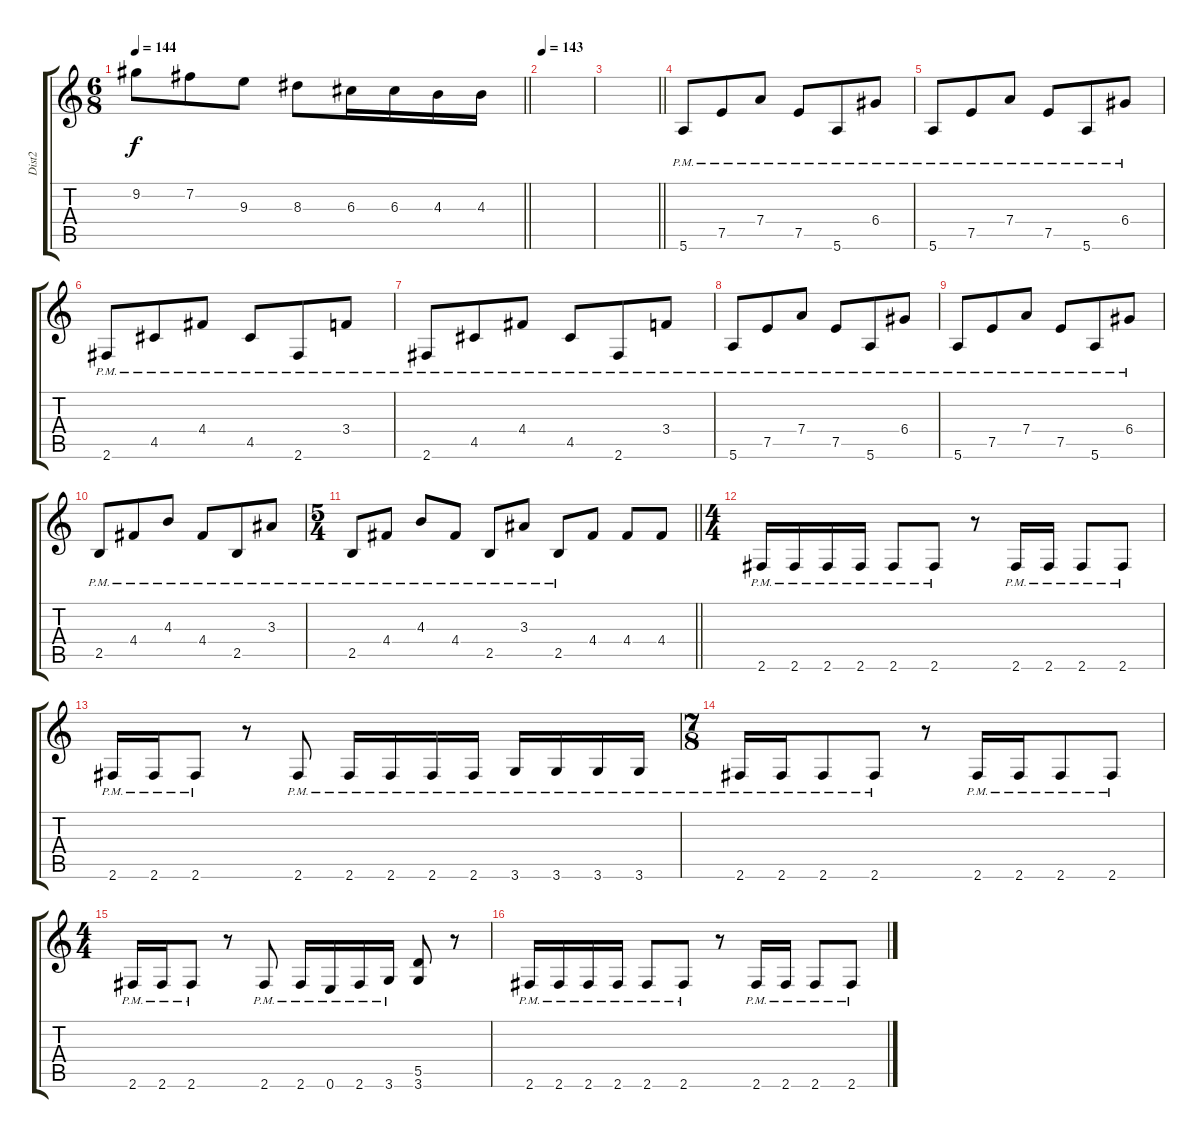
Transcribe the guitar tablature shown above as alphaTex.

\track ("Dist2" "Dist2") {instrument distortionguitar}
\staff {score tabs}
\tuning (E4 B3 G3 D3 A2 E2) {hide}
\ts (6 8)
\tempo 144
\clef g2
\barLineRight lightlight
\ks c
9.2.8{dy f} 7.2.8 9.3.8 8.3.8 6.3.16 6.3.16 4.3.16 4.3.16 |
\section ("" "")
\tempo 143
|
\barLineRight lightlight
|
5.6{pm}.8 7.5{pm}.8 7.4{pm}.8 7.5{pm}.8 5.6{pm}.8 6.4{pm}.8 |
5.6{pm}.8 7.5{pm}.8 7.4{pm}.8 7.5{pm}.8 5.6{pm}.8 6.4{pm}.8 |
2.6{pm}.8 4.5{pm}.8 4.4{pm}.8 4.5{pm}.8 2.6{pm}.8 3.4{pm}.8 |
2.6{pm}.8 4.5{pm}.8 4.4{pm}.8 4.5{pm}.8 2.6{pm}.8 3.4{pm}.8 |
5.6{pm}.8 7.5{pm}.8 7.4{pm}.8 7.5{pm}.8 5.6{pm}.8 6.4{pm}.8 |
5.6{pm}.8 7.5{pm}.8 7.4{pm}.8 7.5{pm}.8 5.6{pm}.8 6.4{pm}.8 |
2.5{pm}.8 4.4{pm}.8 4.3{pm}.8 4.4{pm}.8 2.5{pm}.8 3.3{pm}.8 |
\ts (5 4)
\barLineRight lightlight
2.5{pm}.8 4.4{pm}.8 4.3{pm}.8 4.4{pm}.8 2.5{pm}.8 3.3{pm}.8 2.5{pm}.8 4.4.8 4.4.8 4.4.8 |
\ts (4 4)
\section ("" "")
2.6{pm}.16 2.6{pm}.16 2.6{pm}.16 2.6{pm}.16 2.6{pm}.8 2.6{pm}.8 r.8 2.6{pm}.16 2.6{pm}.16 2.6{pm}.8 2.6{pm}.8 |
2.6{pm}.16 2.6{pm}.16 2.6{pm}.8 r.8 2.6{pm}.8 2.6{pm}.16 2.6{pm}.16 2.6{pm}.16 2.6{pm}.16 3.6{pm}.16 3.6{pm}.16 3.6{pm}.16 3.6{pm}.16 |
\ts (7 8)
2.6{pm}.16 2.6{pm}.16 2.6{pm}.8 2.6{pm}.8 r.8 2.6{pm}.16 2.6{pm}.16 2.6{pm}.8 2.6{pm}.8 |
\ts (4 4)
2.6{pm}.16 2.6{pm}.16 2.6{pm}.8 r.8 2.6{pm}.8 2.6{pm}.16 0.6{pm}.16 2.6{pm}.16 3.6{pm}.16 (5.5 3.6).8 r.8 |
2.6{pm}.16 2.6{pm}.16 2.6{pm}.16 2.6{pm}.16 2.6{pm}.8 2.6{pm}.8 r.8 2.6{pm}.16 2.6{pm}.16 2.6{pm}.8 2.6{pm}.8
